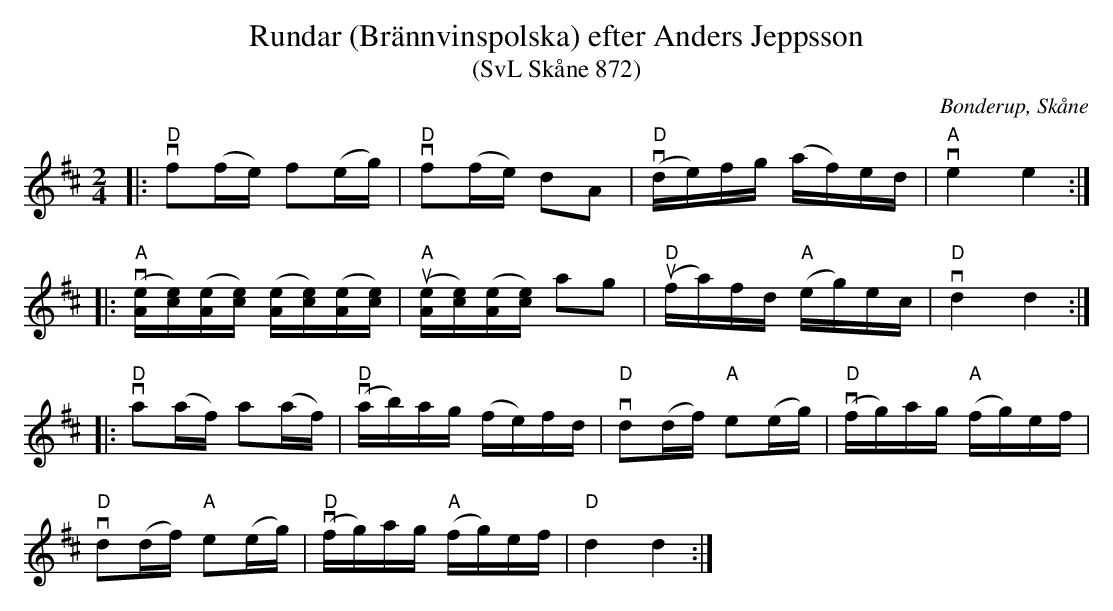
X:1
T:Rundar (Brännvinspolska) efter Anders Jeppsson
T:(SvL Skåne 872)
O:Bonderup, Skåne
M:2/4
L:1/16
K:D
|: "D" vf2(fe) f2(eg) | "D" vf2(fe) d2A2 | "D"v(de)fg (af)ed | "A"v e4 e4 ::
"A" v([Ae][ce])([Ae][ce]) ([Ae][ce])([Ae][ce]) | "A" u([Ae][ce])([Ae][ce]) a2g2 | u"D"(fa)fd "A"(eg)ec | "D" vd4 d4 ::
"D" va2(af) a2(af) | "D" v(ab)ag (fe)fd | "D" vd2(df) "A" e2(eg) | "D"v(fg)ag "A" (fg)ef |
"D" vd2(df) "A" e2(eg) | "D"v(fg)ag "A" (fg)ef | "D" d4 d4 :|
